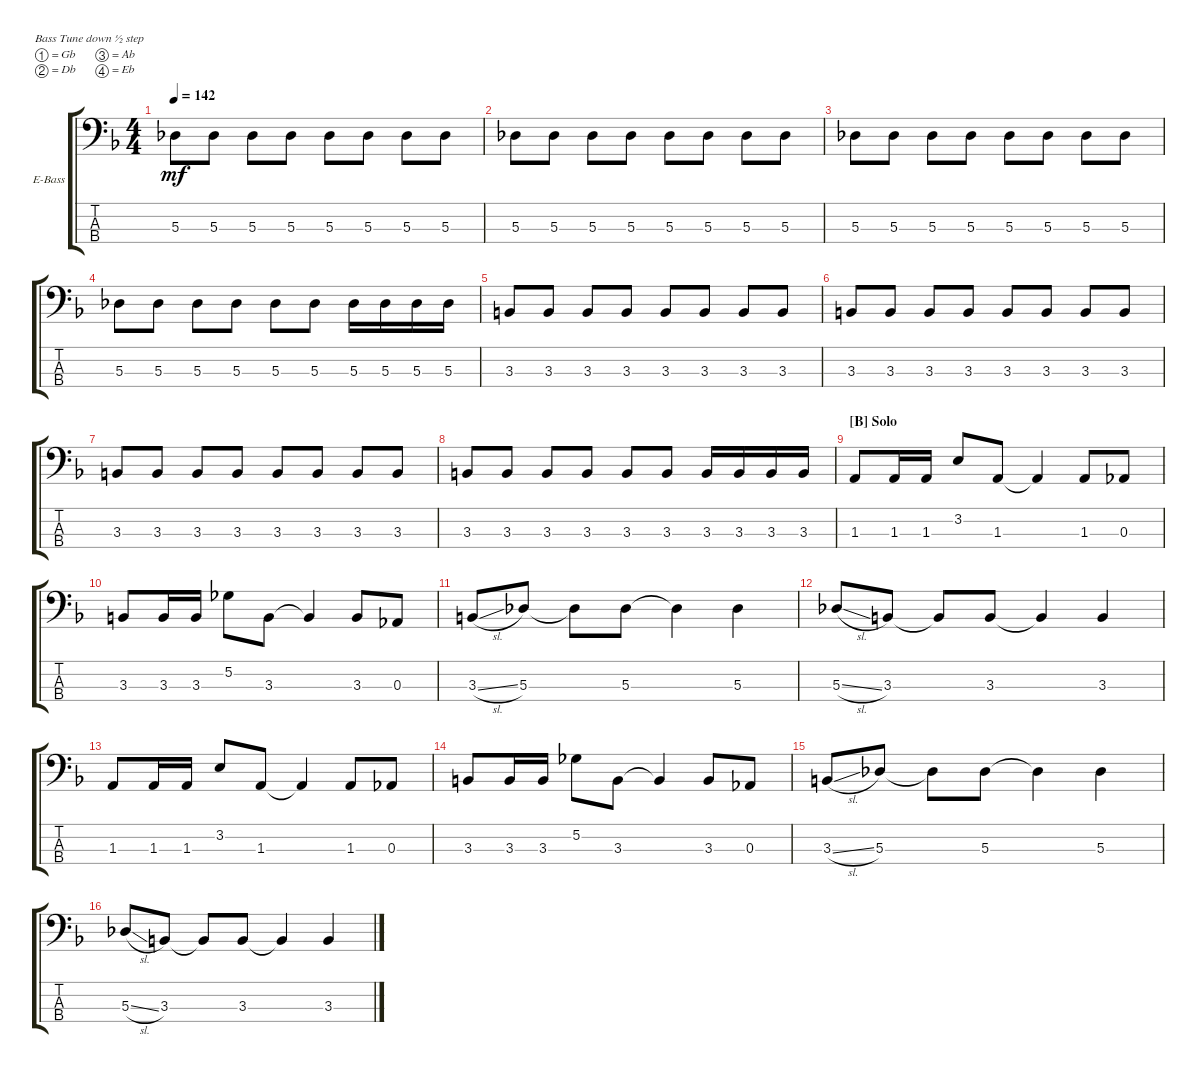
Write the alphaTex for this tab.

\defaultSystemsLayout 4
\bracketExtendMode groupsimilarinstruments
\firstSystemTrackNameOrientation horizontal
\otherSystemsTrackNameOrientation horizontal
\track ("James" "E-Bass") {instrument electricbassfinger}
\staff {score tabs}
\tuning (Gb2 Db2 Ab1 Eb1)
\ts (4 4)
\tempo 142
\clef f4
\scale
0.333333
\ks f
5.3.8{dy mf} 5.3.8 5.3.8 5.3.8 5.3.8 5.3.8 5.3.8 5.3.8 |
\scale
0.333333 5.3.8 5.3.8 5.3.8 5.3.8 5.3.8 5.3.8 5.3.8 5.3.8 |
\scale
0.333333 5.3.8 5.3.8 5.3.8 5.3.8 5.3.8 5.3.8 5.3.8 5.3.8 |
\scale
0.333333 5.3.8 5.3.8 5.3.8 5.3.8 5.3.8 5.3.8 5.3.16 5.3.16 5.3.16 5.3.16 |
\scale
0.333333 3.3.8 3.3.8 3.3.8 3.3.8 3.3.8 3.3.8 3.3.8 3.3.8 |
\scale
0.333333 3.3.8 3.3.8 3.3.8 3.3.8 3.3.8 3.3.8 3.3.8 3.3.8 |
\scale
0.333333 3.3.8 3.3.8 3.3.8 3.3.8 3.3.8 3.3.8 3.3.8 3.3.8 |
\scale
0.333333 3.3.8 3.3.8 3.3.8 3.3.8 3.3.8 3.3.8 3.3.16 3.3.16 3.3.16 3.3.16 |
\section ("B" "Solo")
\scale
0.333333 1.3.8 1.3.16 1.3.16 3.2.8 1.3.8 1.3{t}.4 1.3.8 0.3.8 |
\scale
0.333333 3.3.8 3.3.16 3.3.16 5.2.8 3.3.8 3.3{t}.4 3.3.8 0.3.8 |
\scale
0.333333 3.3{sl}.8 5.3.8 5.3{t}.8 5.3.8 5.3{t}.4 5.3.4 |
\scale
0.333333 5.3{sl}.8 3.3.8 3.3{t}.8 3.3.8 3.3{t}.4 3.3.4 |
\scale
0.333333 1.3.8 1.3.16 1.3.16 3.2.8 1.3.8 1.3{t}.4 1.3.8 0.3.8 |
\scale
0.333333 3.3.8 3.3.16 3.3.16 5.2.8 3.3.8 3.3{t}.4 3.3.8 0.3.8 |
\scale
0.333333 3.3{sl}.8 5.3.8 5.3{t}.8 5.3.8 5.3{t}.4 5.3.4 |
\scale
0.333333 5.3{sl}.8 3.3.8 3.3{t}.8 3.3.8 3.3{t}.4 3.3.4
